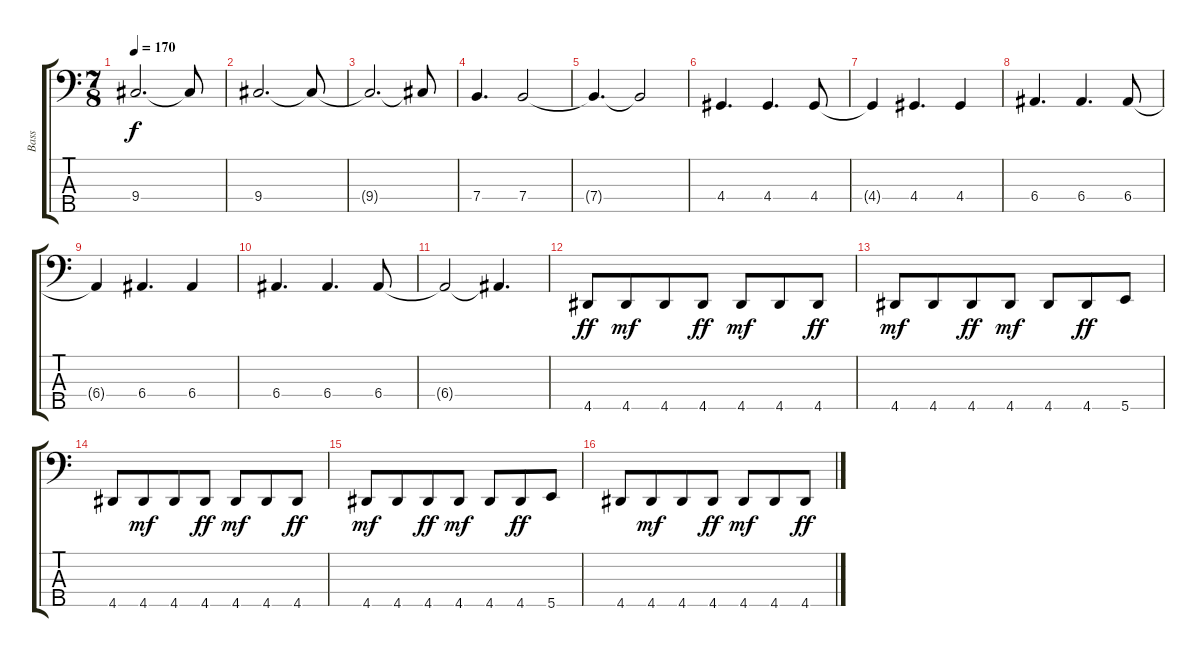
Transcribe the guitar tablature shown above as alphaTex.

\track ("Bass" "Bass") {instrument electricbassfinger}
\staff {score tabs}
\tuning (G2 D2 A1 E1 B0) {hide}
\ts (7 8)
\tempo 170
\clef f4
\ks c
9.4{t}.2{d dy f} 9.4{t}.8 |
9.4.2{d} 9.4{t}.8 |
9.4{t}.2{d} 9.4{t}.8 |
7.4.4{d} 7.4.2 |
7.4{t}.4{d} 7.4{t}.2 |
4.4.4{d} 4.4.4{d} 4.4.8 |
4.4{t}.4 4.4.4{d} 4.4.4 |
6.4.4{d} 6.4.4{d} 6.4.8 |
6.4{t}.4 6.4.4{d} 6.4.4 |
6.4.4{d} 6.4.4{d} 6.4.8 |
6.4{t}.2 6.4{t}.4{d} |
4.5.8{dy ff} 4.5.8{dy mf} 4.5.8 4.5.8{dy ff} 4.5.8{dy mf} 4.5.8 4.5.8{dy ff} |
4.5.8{dy mf} 4.5.8 4.5.8{dy ff} 4.5.8{dy mf} 4.5.8 4.5.8{dy ff} 5.5.8 |
4.5.8 4.5.8{dy mf} 4.5.8 4.5.8{dy ff} 4.5.8{dy mf} 4.5.8 4.5.8{dy ff} |
4.5.8{dy mf} 4.5.8 4.5.8{dy ff} 4.5.8{dy mf} 4.5.8 4.5.8{dy ff} 5.5.8 |
4.5.8 4.5.8{dy mf} 4.5.8 4.5.8{dy ff} 4.5.8{dy mf} 4.5.8 4.5.8{dy ff}
